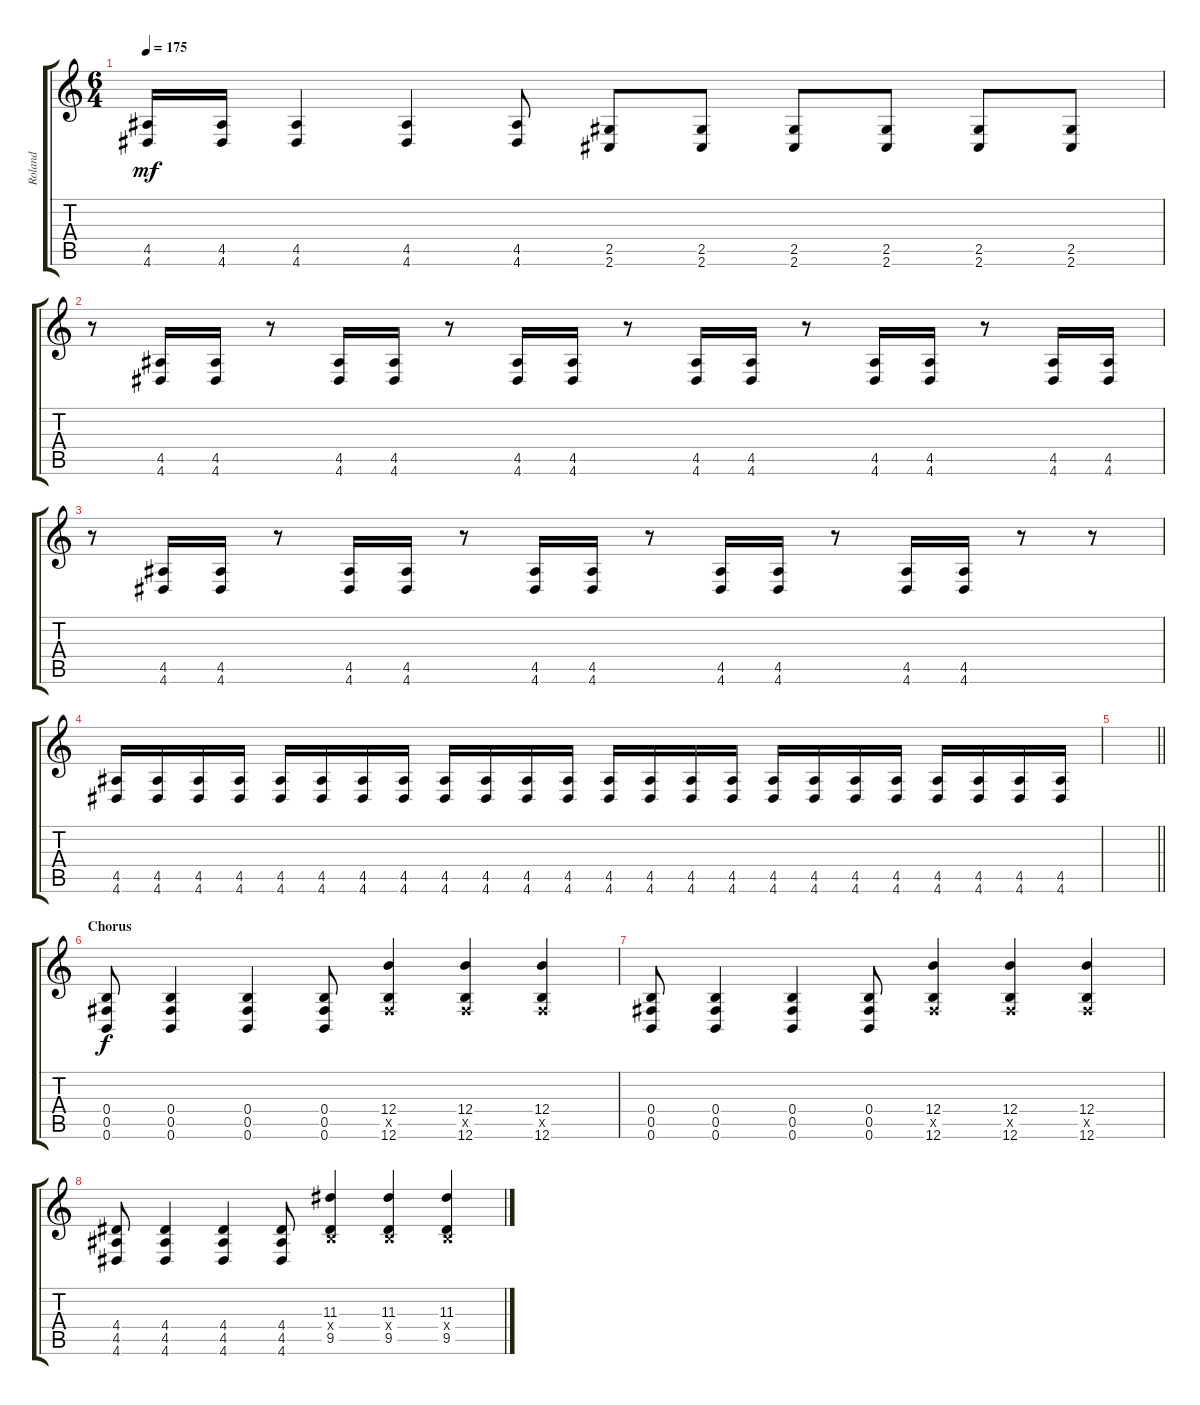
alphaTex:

\track ("Roland" "Roland") {instrument distortionguitar}
\staff {score tabs}
\tuning (Db4 Ab3 E3 B2 Gb2 B1) {hide}
\ts (6 4)
\tempo 175
\clef g2
\ks c
(4.5 4.6).16{dy mf} (4.5 4.6).16 (4.5 4.6).4 (4.5 4.6).4 (4.5 4.6).8 (2.5 2.6).8 (2.5 2.6).8 (2.5 2.6).8 (2.5 2.6).8 (2.5 2.6).8 (2.5 2.6).8 |
r.8 (4.5 4.6).16 (4.5 4.6).16 r.8 (4.5 4.6).16 (4.5 4.6).16 r.8 (4.5 4.6).16 (4.5 4.6).16 r.8 (4.5 4.6).16 (4.5 4.6).16 r.8 (4.5 4.6).16 (4.5 4.6).16 r.8 (4.5 4.6).16 (4.5 4.6).16 |
r.8 (4.5 4.6).16 (4.5 4.6).16 r.8 (4.5 4.6).16 (4.5 4.6).16 r.8 (4.5 4.6).16 (4.5 4.6).16 r.8 (4.5 4.6).16 (4.5 4.6).16 r.8 (4.5 4.6).16 (4.5 4.6).16 r.8 r.8 |
(4.5 4.6).16 (4.5 4.6).16 (4.5 4.6).16 (4.5 4.6).16 (4.5 4.6).16 (4.5 4.6).16 (4.5 4.6).16 (4.5 4.6).16 (4.5 4.6).16 (4.5 4.6).16 (4.5 4.6).16 (4.5 4.6).16 (4.5 4.6).16 (4.5 4.6).16 (4.5 4.6).16 (4.5 4.6).16 (4.5 4.6).16 (4.5 4.6).16 (4.5 4.6).16 (4.5 4.6).16 (4.5 4.6).16 (4.5 4.6).16 (4.5 4.6).16 (4.5 4.6).16 |
\barLineRight lightlight
|
\section ("" "Chorus")
(0.4 0.5 0.6).8{dy f} (0.4 0.5 0.6).4 (0.4 0.5 0.6).4 (0.4 0.5 0.6).8 (12.4 0.5{x} 12.6).4 (12.4 0.5{x} 12.6).4 (12.4 0.5{x} 12.6).4 |
(0.4 0.5 0.6).8 (0.4 0.5 0.6).4 (0.4 0.5 0.6).4 (0.4 0.5 0.6).8 (12.4 0.5{x} 12.6).4 (12.4 0.5{x} 12.6).4 (12.4 0.5{x} 12.6).4 |
(4.4 4.5 4.6).8 (4.4 4.5 4.6).4 (4.4 4.5 4.6).4 (4.4 4.5 4.6).8 (11.3 0.4{x} 9.5).4 (11.3 0.4{x} 9.5).4 (11.3 0.4{x} 9.5).4
